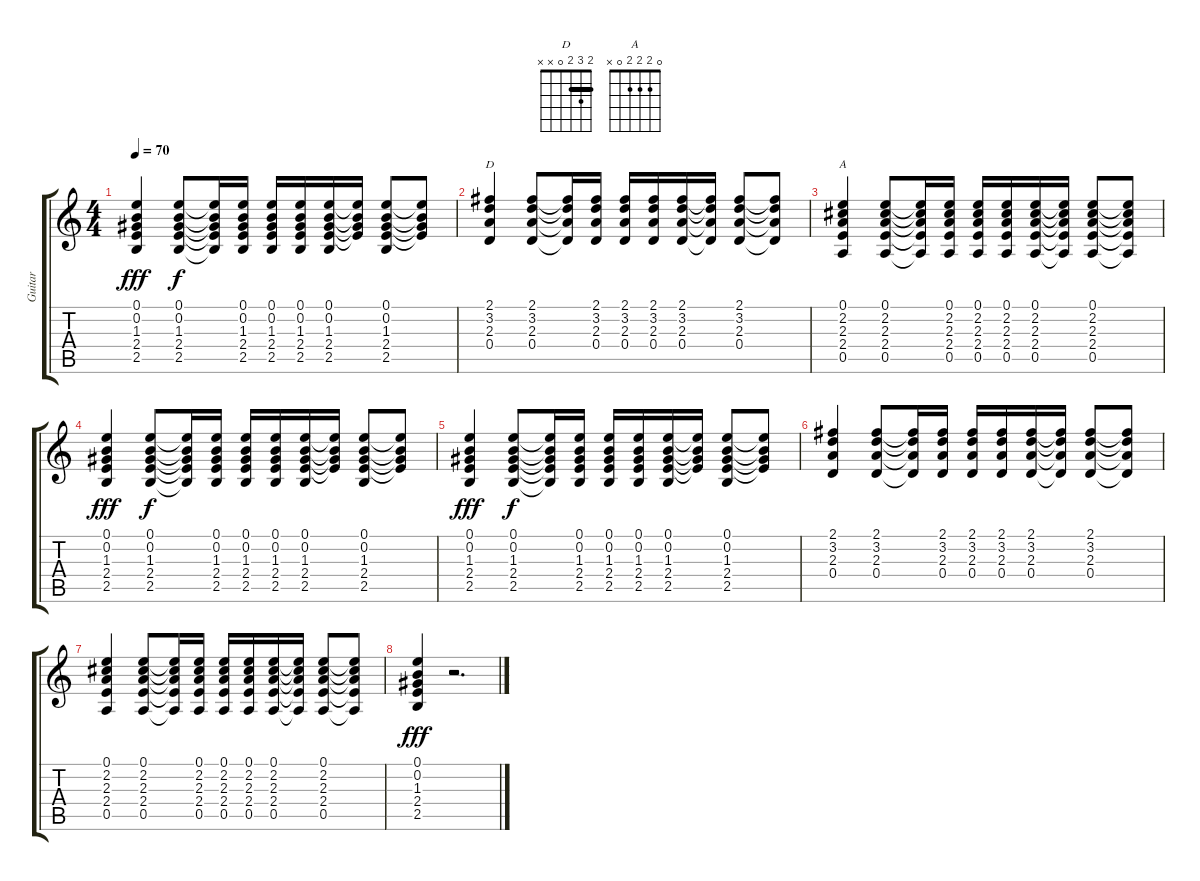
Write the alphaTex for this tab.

\track ("Guitar" "Guitar") {instrument acousticguitarsteel}
\staff {score tabs}
\tuning (E4 B3 G3 D3 A2 E2) {hide}
\chord ("D" 2 3 2 0 x x) {barre 2}
\chord ("A" 0 2 2 2 0 x)
\ts (4 4)
\tempo 70
\clef g2
\ks c
(0.1 0.2 1.3 2.4 2.5).4{dy fff} (0.1 0.2 1.3 2.4 2.5).8{dy f} (0.1{t} 0.2{t} 1.3{t} 2.4{t} 2.5{t}).16 (0.1 0.2 1.3 2.4 2.5).16 (0.1 0.2 1.3 2.4 2.5).16 (0.1 0.2 1.3 2.4 2.5).16 (0.1 0.2 1.3 2.4 2.5).16 (0.1{t} 0.2{t} 1.3{t} 2.4{t}).16 (0.1 0.2 1.3 2.4 2.5).8 (0.1{t} 0.2{t} 1.3{t} 2.4{t}).8 |
(2.1 3.2 2.3 0.4).4{ch "D"} (2.1 3.2 2.3 0.4).8 (2.1{t} 3.2{t} 2.3{t} 0.4{t}).16 (2.1 3.2 2.3 0.4).16 (2.1 3.2 2.3 0.4).16 (2.1 3.2 2.3 0.4).16 (2.1 3.2 2.3 0.4).16 (2.1{t} 3.2{t} 2.3{t} 0.4{t}).16 (2.1 3.2 2.3 0.4).8 (2.1{t} 3.2{t} 2.3{t} 0.4{t}).8 |
(0.1 2.2 2.3 2.4 0.5).4{ch "A"} (0.1 2.2 2.3 2.4 0.5).8 (0.1{t} 2.2{t} 2.3{t} 2.4{t} 0.5{t}).16 (0.1 2.2 2.3 2.4 0.5).16 (0.1 2.2 2.3 2.4 0.5).16 (0.1 2.2 2.3 2.4 0.5).16 (0.1 2.2 2.3 2.4 0.5).16 (0.1{t} 2.2{t} 2.3{t} 2.4{t} 0.5{t}).16 (0.1 2.2 2.3 2.4 0.5).8 (0.1{t} 2.2{t} 2.3{t} 2.4{t} 0.5{t}).8 |
(0.1 0.2 1.3 2.4 2.5).4{dy fff} (0.1 0.2 1.3 2.4 2.5).8{dy f} (0.1{t} 0.2{t} 1.3{t} 2.4{t} 2.5{t}).16 (0.1 0.2 1.3 2.4 2.5).16 (0.1 0.2 1.3 2.4 2.5).16 (0.1 0.2 1.3 2.4 2.5).16 (0.1 0.2 1.3 2.4 2.5).16 (0.1{t} 0.2{t} 1.3{t} 2.4{t}).16 (0.1 0.2 1.3 2.4 2.5).8 (0.1{t} 0.2{t} 1.3{t} 2.4{t}).8 |
(0.1 0.2 1.3 2.4 2.5).4{dy fff} (0.1 0.2 1.3 2.4 2.5).8{dy f} (0.1{t} 0.2{t} 1.3{t} 2.4{t} 2.5{t}).16 (0.1 0.2 1.3 2.4 2.5).16 (0.1 0.2 1.3 2.4 2.5).16 (0.1 0.2 1.3 2.4 2.5).16 (0.1 0.2 1.3 2.4 2.5).16 (0.1{t} 0.2{t} 1.3{t} 2.4{t}).16 (0.1 0.2 1.3 2.4 2.5).8 (0.1{t} 0.2{t} 1.3{t} 2.4{t}).8 |
(2.1 3.2 2.3 0.4).4 (2.1 3.2 2.3 0.4).8 (2.1{t} 3.2{t} 2.3{t} 0.4{t}).16 (2.1 3.2 2.3 0.4).16 (2.1 3.2 2.3 0.4).16 (2.1 3.2 2.3 0.4).16 (2.1 3.2 2.3 0.4).16 (2.1{t} 3.2{t} 2.3{t} 0.4{t}).16 (2.1 3.2 2.3 0.4).8 (2.1{t} 3.2{t} 2.3{t} 0.4{t}).8 |
(0.1 2.2 2.3 2.4 0.5).4 (0.1 2.2 2.3 2.4 0.5).8 (0.1{t} 2.2{t} 2.3{t} 2.4{t} 0.5{t}).16 (0.1 2.2 2.3 2.4 0.5).16 (0.1 2.2 2.3 2.4 0.5).16 (0.1 2.2 2.3 2.4 0.5).16 (0.1 2.2 2.3 2.4 0.5).16 (0.1{t} 2.2{t} 2.3{t} 2.4{t} 0.5{t}).16 (0.1 2.2 2.3 2.4 0.5).8 (0.1{t} 2.2{t} 2.3{t} 2.4{t} 0.5{t}).8 |
(0.1 0.2 1.3 2.4 2.5).4{dy fff} r.2{d}
